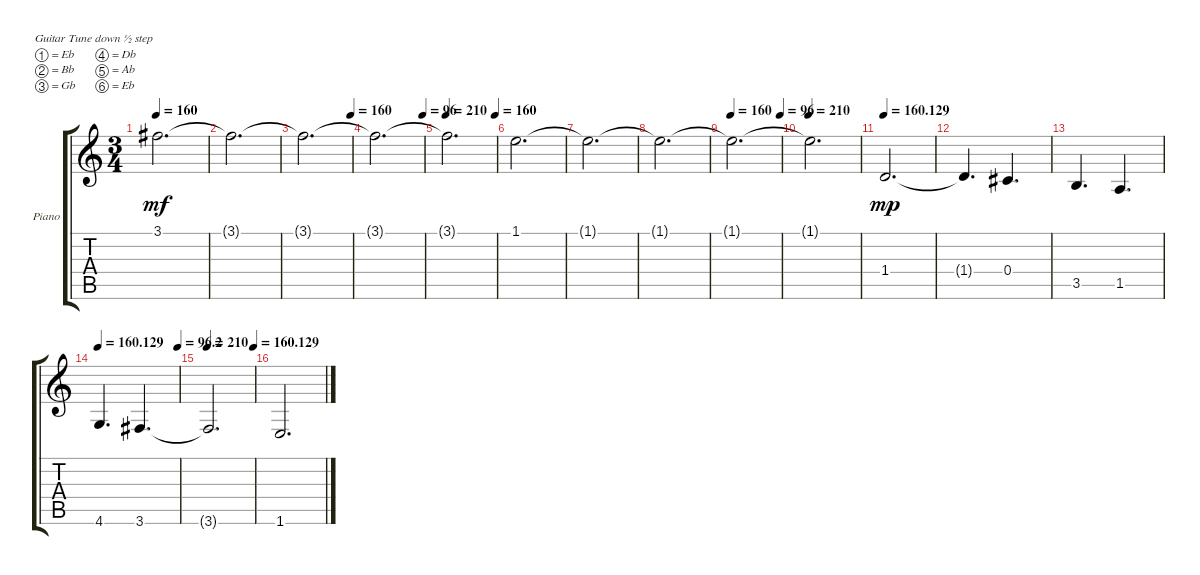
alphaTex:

\defaultSystemsLayout 4
\bracketExtendMode groupsimilarinstruments
\firstSystemTrackNameOrientation horizontal
\otherSystemsTrackNameOrientation horizontal
\track ("Piano" "Piano") {instrument acousticguitarnylon}
\staff {score tabs}
\tuning (Eb4 Bb3 Gb3 Db3 Ab2 Eb2)
\ts (3 4)
\tempo 160
\clef g2
\ks c
3.1.2{d dy mf instrument acousticguitarnylon} |
3.1{t}.2{d} |
\tempo (160 0.99375)
3.1{t}.2{d} |
\tempo (96 0.99375)
3.1{t}.2{d} |
\tempo 210
\tempo (160 0.99375)
3.1{t}.2{d} |
1.1.2{d} |
1.1{t}.2{d} |
1.1{t}.2{d} |
\tempo 160
\tempo (96 0.99375)
1.1{t}.2{d} |
\tempo 210
1.1{t}.2{d} |
\tempo
160.129 1.4.2{d dy mp} |
1.4{t}.4{d} 0.4.4{d} |
3.5.4{d} 1.5.4{d} |
\tempo
160.129
\tempo (96.2 0.99375)
4.6.4{d} 3.6.4{d} |
\tempo 210
\tempo (160.129 0.99375)
3.6{t}.2{d} |
1.6.2{d}
